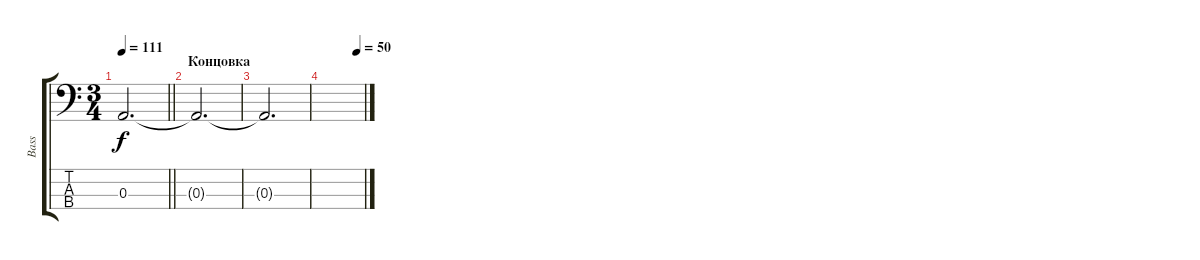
\track ("Bass" "Bass") {instrument electricbassfinger}
\staff {score tabs}
\tuning (G2 D2 A1 E1) {hide}
\ts (3 4)
\tempo 111
\clef f4
\barLineRight lightlight
\ks c
0.3.2{d dy f} |
\section ("" "Концовка")
0.3{t}.2{d} |
0.3{t}.2{d} |
\tempo (50 0.8333333333333334)
